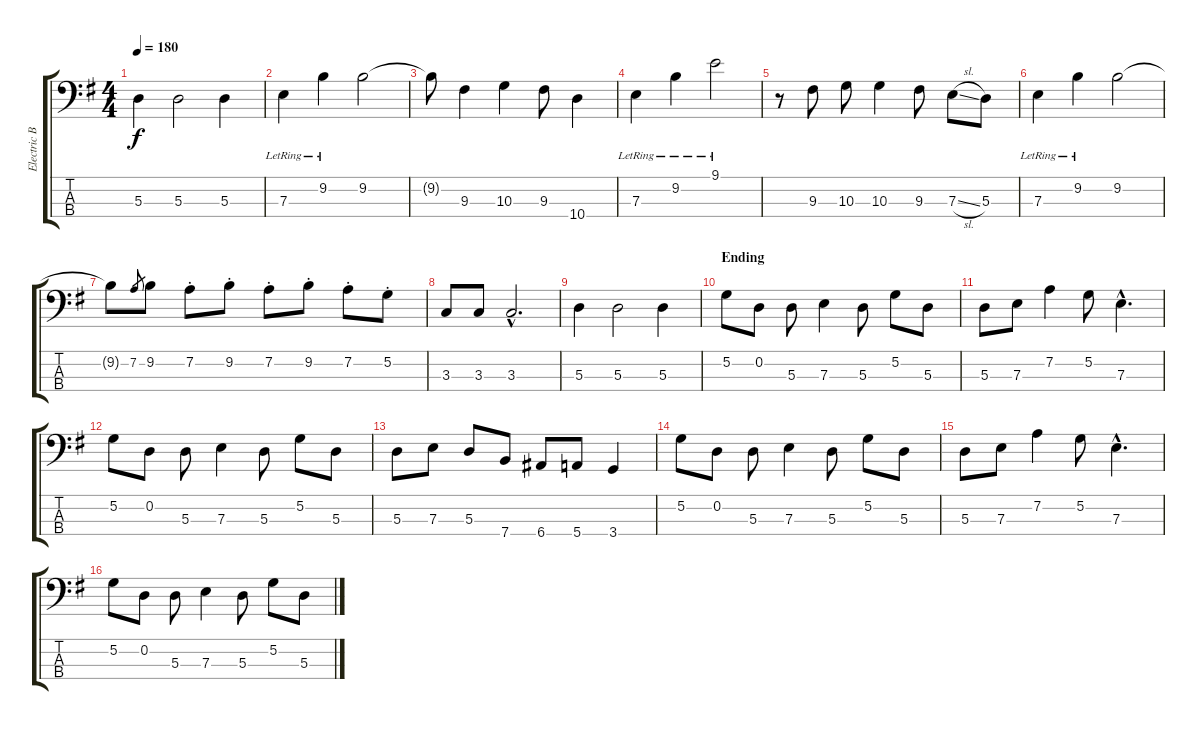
\track ("Electric Bass" "Electric B") {instrument electricbassfinger}
\staff {score tabs}
\tuning (G2 D2 A1 E1) {hide}
\ts (4 4)
\tempo 180
\clef f4
\ks eminor
5.3.4{dy f} 5.3.2 5.3.4 |
7.3{lr}.4 9.2{lr}.4 9.2.2 |
9.2{t}.8 9.3.4 10.3.4 9.3.8 10.4.4 |
7.3{lr}.4 9.2{lr}.4 9.1{lr}.2 |
r.8 9.3.8 10.3.8 10.3.4 9.3.8 7.3{sl}.8 5.3.8 |
7.3{lr}.4 9.2{lr}.4 9.2.2 |
9.2{t}.8 7.2.8{gr} 9.2.8 7.2{st}.8 9.2{st}.8 7.2{st}.8 9.2{st}.8 7.2{st}.8 5.2{st}.8 |
3.3.8 3.3.8 3.3{hac}.2{d} |
5.3.4 5.3.2 5.3.4 |
\section ("" "Ending")
5.2.8 0.2.8 5.3.8 7.3.4 5.3.8 5.2.8 5.3.8 |
5.3.8 7.3.8 7.2.4 5.2.8 7.3{hac}.4{d} |
5.2.8 0.2.8 5.3.8 7.3.4 5.3.8 5.2.8 5.3.8 |
5.3.8 7.3.8 5.3.8 7.4.8 6.4.8 5.4.8 3.4.4 |
5.2.8 0.2.8 5.3.8 7.3.4 5.3.8 5.2.8 5.3.8 |
5.3.8 7.3.8 7.2.4 5.2.8 7.3{hac}.4{d} |
5.2.8 0.2.8 5.3.8 7.3.4 5.3.8 5.2.8 5.3.8
